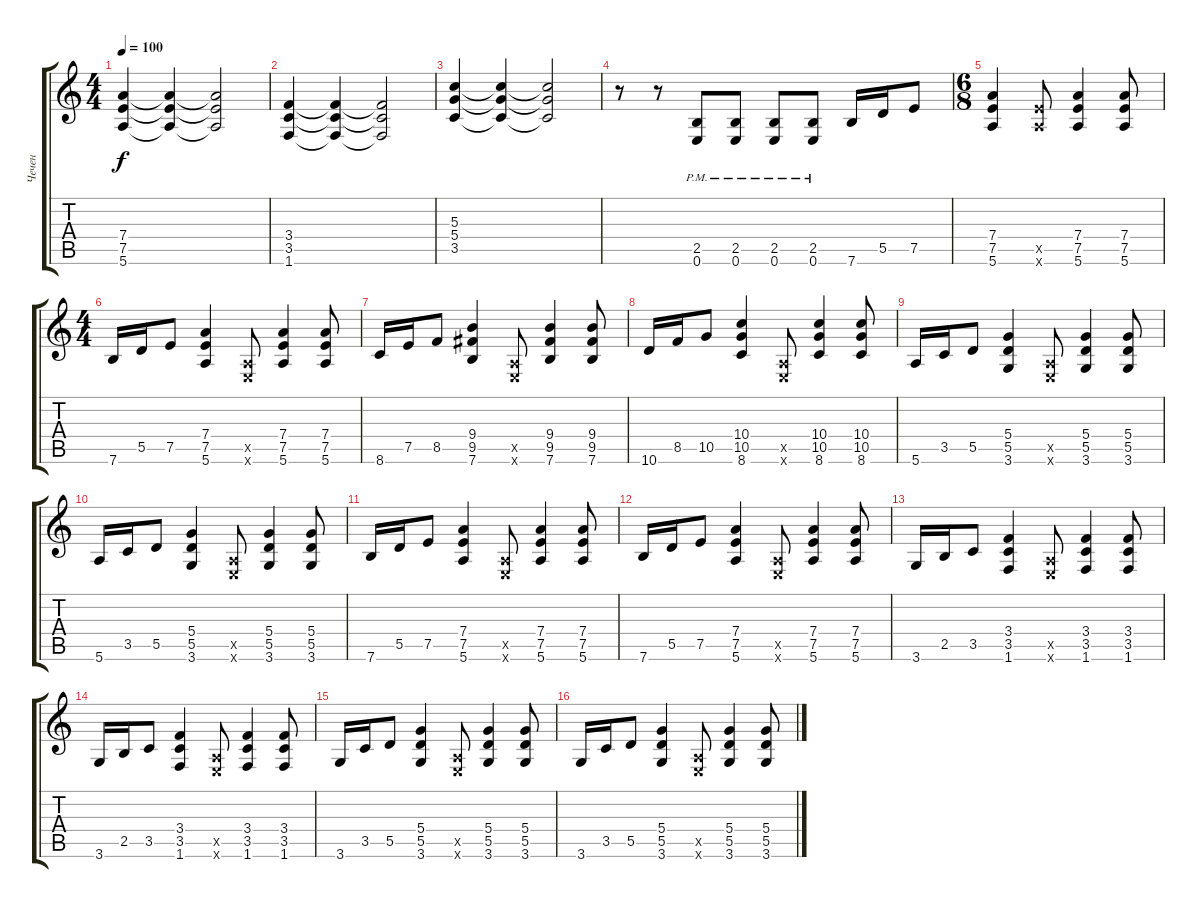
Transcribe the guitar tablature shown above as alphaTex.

\track ("Чечен" "Чечен") {instrument acousticguitarsteel}
\staff {score tabs}
\tuning (E4 B3 G3 D3 A2 E2) {hide}
\ts (4 4)
\tempo 100
\clef g2
\ks c
(7.4 7.5 5.6).4{dy f instrument distortionguitar} (7.4{t} 7.5{t} 5.6{t}).4{volume 9} (7.4{t} 7.5{t} 5.6{t}).2{volume 5} |
(3.4 3.5 1.6).4{volume 16} (3.4{t} 3.5{t} 1.6{t}).4{volume 9} (3.4{t} 3.5{t} 1.6{t}).2{volume 4} |
(5.3 5.4 3.5).4{volume 16} (5.3{t} 5.4{t} 3.5{t}).4{volume 10} (5.3{t} 5.4{t} 3.5{t}).2{volume 5} |
r.8{volume 16} r.8 (2.5{pm} 0.6{pm}).8{volume 16} (2.5{pm} 0.6{pm}).8 (2.5{pm} 0.6{pm}).8 (2.5{pm} 0.6{pm}).8 7.6.16 5.5.16 7.5.8 |
\ts (6 8)
(7.4 7.5 5.6).4 (7.5{x} 5.6{x}).8 (7.4 7.5 5.6).4 (7.4 7.5 5.6).8 |
\ts (4 4)
7.6.16 5.5.16 7.5.8 (7.4 7.5 5.6).4 (0.5{x} 0.6{x}).8 (7.4 7.5 5.6).4 (7.4 7.5 5.6).8 |
8.6.16 7.5.16 8.5.8 (9.4 9.5 7.6).4 (0.5{x} 0.6{x}).8 (9.4 9.5 7.6).4 (9.4 9.5 7.6).8 |
10.6.16 8.5.16 10.5.8 (10.4 10.5 8.6).4 (0.5{x} 0.6{x}).8 (10.4 10.5 8.6).4 (10.4 10.5 8.6).8 |
5.6.16 3.5.16 5.5.8 (5.4 5.5 3.6).4 (0.5{x} 0.6{x}).8 (5.4 5.5 3.6).4 (5.4 5.5 3.6).8 |
5.6.16 3.5.16 5.5.8 (5.4 5.5 3.6).4 (0.5{x} 0.6{x}).8 (5.4 5.5 3.6).4 (5.4 5.5 3.6).8 |
7.6.16 5.5.16 7.5.8 (7.4 7.5 5.6).4 (0.5{x} 0.6{x}).8 (7.4 7.5 5.6).4 (7.4 7.5 5.6).8 |
7.6.16 5.5.16 7.5.8 (7.4 7.5 5.6).4 (0.5{x} 0.6{x}).8 (7.4 7.5 5.6).4 (7.4 7.5 5.6).8 |
3.6.16 2.5.16 3.5.8 (3.4 3.5 1.6).4 (0.5{x} 0.6{x}).8 (3.4 3.5 1.6).4 (3.4 3.5 1.6).8 |
3.6.16 2.5.16 3.5.8 (3.4 3.5 1.6).4 (0.5{x} 0.6{x}).8 (3.4 3.5 1.6).4 (3.4 3.5 1.6).8 |
3.6.16 3.5.16 5.5.8 (5.4 5.5 3.6).4 (0.5{x} 0.6{x}).8 (5.4 5.5 3.6).4 (5.4 5.5 3.6).8 |
3.6.16 3.5.16 5.5.8 (5.4 5.5 3.6).4 (0.5{x} 0.6{x}).8 (5.4 5.5 3.6).4 (5.4 5.5 3.6).8
